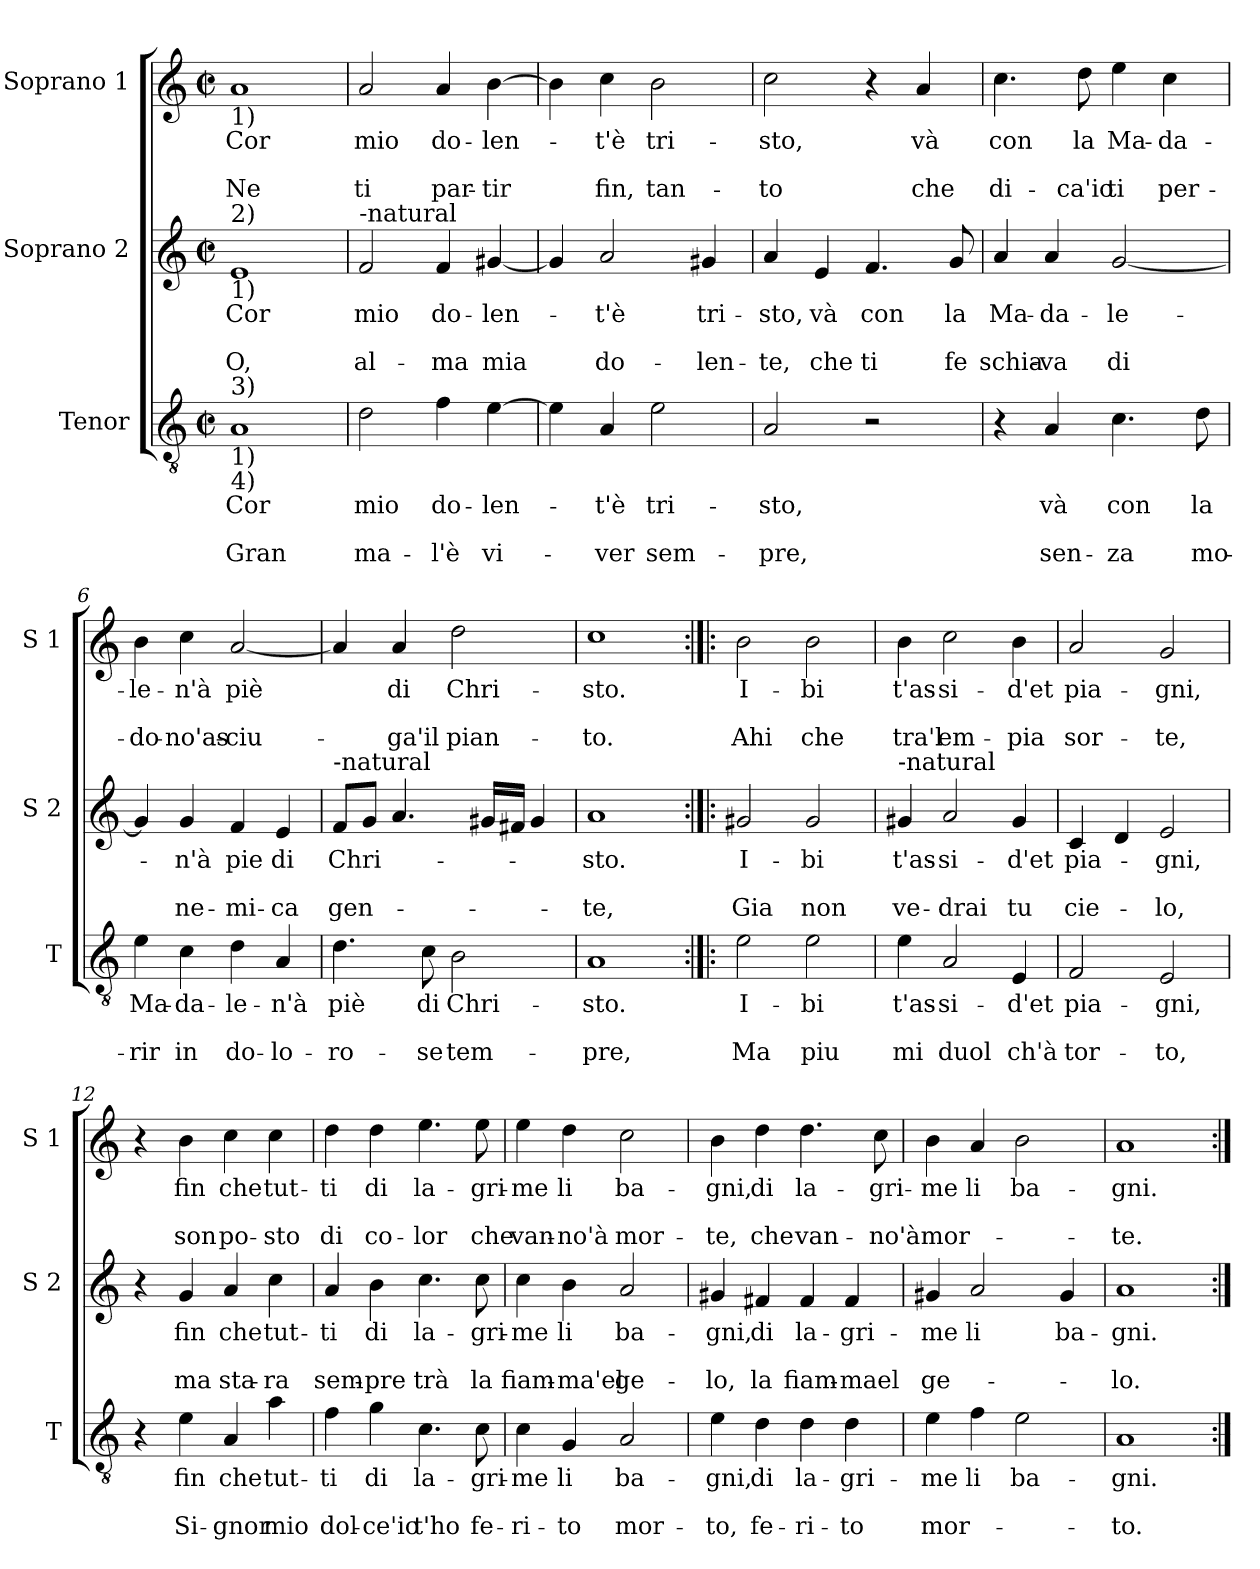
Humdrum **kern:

**kern	**text	**text	**text	**kern	**text	**text	**text	**kern	**text	**text	**text
*part3	*part3	*part3	*part3	*part2	*part2	*part2	*part2	*part1	*part1	*part1	*part1
*staff3	*staff3	*staff3	*staff3	*staff2	*staff2	*staff2	*staff2	*staff1	*staff1	*staff1	*staff1
*I"Tenor	*	*	*	*I"Soprano 2	*	*	*	*I"Soprano 1	*	*	*
*I'T	*	*	*	*I'S 2	*	*	*	*I'S 1	*	*	*
*clefGv2	*	*	*	*clefG2	*	*	*	*clefG2	*	*	*
*k[]	*	*	*	*k[]	*	*	*	*k[]	*	*	*
*C:	*	*	*	*C:	*	*	*	*C:	*	*	*
*M2/2	*	*	*	*M2/2	*	*	*	*M2/2	*	*	*
*met(c|)	*	*	*	*met(c|)	*	*	*	*met(c|)	*	*	*
=1	=1	=1	=1	=1	=1	=1	=1	=1	=1	=1	=1
!	!	!	!	!	!	!	!	!LO:TX:b:t=1)	!	!	!
!	!	!	!	!LO:TX:a:t=2)	!	!	!	!	!	!	!
!	!	!	!	!LO:TX:b:t=1)	!	!	!	!	!	!	!
!LO:TX:a:t=3)	!	!	!	!	!	!	!	!	!	!	!
!LO:TX:b:t=1)	!	!	!	!	!	!	!	!	!	!	!
!LO:TX:b:t=4)	!	!	!	!	!	!	!	!	!	!	!
!	!LO:LY:b	!	!LO:LY:b	!	!LO:LY:b	!	!LO:LY:b	!	!LO:LY:b	!	!LO:LY:b
1A	Cor	.	Gran	1e	Cor	.	O,	1a	Cor	.	Ne
=2	=2	=2	=2	=2	=2	=2	=2	=2	=2	=2	=2
!	!	!	!	!LO:TX:a:t=-natural	!	!	!	!	!	!	!
!	!LO:LY:b	!	!LO:LY:b	!	!LO:LY:b	!	!LO:LY:b	!	!LO:LY:b	!	!LO:LY:b
2d\	mio	.	ma-	2f/	mio	.	al-	2a/	mio	.	ti
!	!LO:LY:b	!	!LO:LY:b	!	!LO:LY:b	!	!LO:LY:b	!	!LO:LY:b	!	!LO:LY:b
4f\	do-	.	-l'è	4f/	do-	.	-ma	4a/	do-	.	par-
!	!LO:LY:b	!	!LO:LY:b	!	!LO:LY:b	!	!LO:LY:b	!	!LO:LY:b	!	!LO:LY:b
[4e\	-len-	.	vi-	[4g#X/	-len-	.	mia	[4b\	-len-	.	-tir
=3	=3	=3	=3	=3	=3	=3	=3	=3	=3	=3	=3
4e\]	.	.	.	4g#/]	.	.	.	4b\]	.	.	.
!	!LO:LY:b	!	!LO:LY:b	!	!LO:LY:b	!	!LO:LY:b	!	!LO:LY:b	!	!LO:LY:b
4A/	-t'è	.	-ver	2a/	-t'è	.	do-	4cc\	-t'è	.	fin,
!	!LO:LY:b	!	!LO:LY:b	!	!	!	!	!	!LO:LY:b	!	!LO:LY:b
2e\	tri-	.	sem-	.	.	.	.	2b\	tri-	.	tan-
!	!	!	!	!	!LO:LY:b	!	!LO:LY:b	!	!	!	!
.	.	.	.	4g#X/	tri-	.	-len-	.	.	.	.
=4	=4	=4	=4	=4	=4	=4	=4	=4	=4	=4	=4
!	!LO:LY:b	!	!LO:LY:b	!	!LO:LY:b	!	!LO:LY:b	!	!LO:LY:b	!	!LO:LY:b
2A/	-sto,	.	-pre,	4a/	-sto,	.	-te,	2cc\	-sto,	.	-to
!	!	!	!	!	!LO:LY:b	!	!LO:LY:b	!	!	!	!
.	.	.	.	4e/	và	.	che	.	.	.	.
!	!	!	!	!	!LO:LY:b	!	!LO:LY:b	!	!	!	!
2r	.	.	.	4.f/	con	.	ti	4r	.	.	.
!	!	!	!	!	!	!	!	!	!LO:LY:b	!	!LO:LY:b
.	.	.	.	.	.	.	.	4a/	và	.	che
!	!	!	!	!	!LO:LY:b	!	!LO:LY:b	!	!	!	!
.	.	.	.	8g/	la	.	fe	.	.	.	.
!!LO:LB:g=z
=5	=5	=5	=5	=5	=5	=5	=5	=5	=5	=5	=5
!	!	!	!	!	!LO:LY:b	!	!LO:LY:b	!	!LO:LY:b	!	!LO:LY:b
4r	.	.	.	4a/	Ma-	.	schia-	4.cc\	con	.	di-
!	!LO:LY:b	!	!LO:LY:b	!	!LO:LY:b	!	!LO:LY:b	!	!	!	!
4A/	và	.	sen-	4a/	-da-	.	-va	.	.	.	.
!	!	!	!	!	!	!	!	!	!LO:LY:b	!	!LO:LY:b
.	.	.	.	.	.	.	.	8dd\	la	.	-ca'io
!	!LO:LY:b	!	!LO:LY:b	!	!LO:LY:b	!	!LO:LY:b	!	!LO:LY:b	!	!LO:LY:b
4.c\	con	.	-za	[2g/	-le-	.	di	4ee\	Ma-	.	ti
!	!	!	!	!	!	!	!	!	!LO:LY:b	!	!LO:LY:b
.	.	.	.	.	.	.	.	4cc\	-da-	.	per-
!	!LO:LY:b	!	!LO:LY:b	!	!	!	!	!	!	!	!
8d\	la	.	mo-	.	.	.	.	.	.	.	.
=6	=6	=6	=6	=6	=6	=6	=6	=6	=6	=6	=6
!	!LO:LY:b	!	!LO:LY:b	!	!	!	!	!	!LO:LY:b	!	!LO:LY:b
4e\	Ma-	.	-rir	4g/]	.	.	.	4b\	-le-	.	-do-
!	!LO:LY:b	!	!LO:LY:b	!	!LO:LY:b	!	!LO:LY:b	!	!LO:LY:b	!	!LO:LY:b
4c\	-da-	.	in	4g/	-n'à	.	ne-	4cc\	-n'à	.	-no'as-
!	!LO:LY:b	!	!LO:LY:b	!	!LO:LY:b	!	!LO:LY:b	!	!LO:LY:b	!	!LO:LY:b
4d\	-le-	.	do-	4f/	pie	.	-mi-	[2a/	piè	.	-ciu-
!	!LO:LY:b	!	!LO:LY:b	!	!LO:LY:b	!	!LO:LY:b	!	!	!	!
4A/	-n'à	.	-lo-	4e/	di	.	-ca	.	.	.	.
=7	=7	=7	=7	=7	=7	=7	=7	=7	=7	=7	=7
!	!	!	!	!LO:TX:a:t=-natural	!	!	!	!	!	!	!
!	!LO:LY:b	!	!LO:LY:b	!	!LO:LY:b	!	!LO:LY:b	!	!	!	!
4.d\	piè	.	-ro-	8f/L	Chri-	.	gen-	4a/]	.	.	.
.	.	.	.	8g/J	.	.	.	.	.	.	.
!	!	!	!	!	!	!	!	!	!LO:LY:b	!	!LO:LY:b
.	.	.	.	4.a/	.	.	.	4a/	di	.	-ga'il
!	!LO:LY:b	!	!LO:LY:b	!	!	!	!	!	!	!	!
8c\	di	.	-se	.	.	.	.	.	.	.	.
!	!LO:LY:b	!	!LO:LY:b	!	!	!	!	!	!LO:LY:b	!	!LO:LY:b
2B\	Chri-	.	tem-	.	.	.	.	2dd\	Chri-	.	pian-
.	.	.	.	16g#X/LL	.	.	.	.	.	.	.
.	.	.	.	16f#X/JJ	.	.	.	.	.	.	.
.	.	.	.	4g#/	.	.	.	.	.	.	.
=8	=8	=8	=8	=8	=8	=8	=8	=8	=8	=8	=8
!	!LO:LY:b	!	!LO:LY:b	!	!LO:LY:b	!	!LO:LY:b	!	!LO:LY:b	!	!LO:LY:b
1A	-sto.	.	-pre,	1a	-sto.	.	-te,	1cc	-sto.	.	-to.
!!LO:PB:g=z
=9:|!|:	=9:|!|:	=9:|!|:	=9:|!|:	=9:|!|:	=9:|!|:	=9:|!|:	=9:|!|:	=9:|!|:	=9:|!|:	=9:|!|:	=9:|!|:
!	!LO:LY:b	!	!LO:LY:b	!	!LO:LY:b	!	!LO:LY:b	!	!LO:LY:b	!	!LO:LY:b
2e\	I-	.	Ma	2g#X/	I-	.	Gia	2b\	I-	.	Ahi
!	!LO:LY:b	!	!LO:LY:b	!	!LO:LY:b	!	!LO:LY:b	!	!LO:LY:b	!	!LO:LY:b
2e\	-bi	.	piu	2g#/	-bi	.	non	2b\	-bi	.	che
=10	=10	=10	=10	=10	=10	=10	=10	=10	=10	=10	=10
!	!	!	!	!LO:TX:a:t=-natural	!	!	!	!	!	!	!
!	!LO:LY:b	!	!LO:LY:b	!	!LO:LY:b	!	!LO:LY:b	!	!LO:LY:b	!	!LO:LY:b
4e\	t'as-	.	mi	4g#X/	t'as-	.	ve-	4b\	t'as-	.	tra'l
!	!LO:LY:b	!	!LO:LY:b	!	!LO:LY:b	!	!LO:LY:b	!	!LO:LY:b	!	!LO:LY:b
2A/	-si-	.	duol	2a/	-si-	.	-drai	2cc\	-si-	.	em-
!	!LO:LY:b	!	!LO:LY:b	!	!LO:LY:b	!	!LO:LY:b	!	!LO:LY:b	!	!LO:LY:b
4E/	-d'et	.	ch'à	4g#/	-d'et	.	tu	4b\	-d'et	.	-pia
=11	=11	=11	=11	=11	=11	=11	=11	=11	=11	=11	=11
!	!LO:LY:b	!	!LO:LY:b	!	!LO:LY:b	!	!LO:LY:b	!	!LO:LY:b	!	!LO:LY:b
2F/	pia-	.	tor-	4c/	pia-	.	cie-	2a/	pia-	.	sor-
.	.	.	.	4d/	.	.	.	.	.	.	.
!	!LO:LY:b	!	!LO:LY:b	!	!LO:LY:b	!	!LO:LY:b	!	!LO:LY:b	!	!LO:LY:b
2E/	-gni,	.	-to,	2e/	-gni,	.	-lo,	2g/	-gni,	.	-te,
=12	=12	=12	=12	=12	=12	=12	=12	=12	=12	=12	=12
4r	.	.	.	4r	.	.	.	4r	.	.	.
!	!LO:LY:b	!	!LO:LY:b	!	!LO:LY:b	!	!LO:LY:b	!	!LO:LY:b	!	!LO:LY:b
4e\	fin	.	Si-	4g/	fin	.	ma	4b\	fin	.	son
!	!LO:LY:b	!	!LO:LY:b	!	!LO:LY:b	!	!LO:LY:b	!	!LO:LY:b	!	!LO:LY:b
4A/	che	.	-gnor	4a/	che	.	sta-	4cc\	che	.	po-
!	!LO:LY:b	!	!LO:LY:b	!	!LO:LY:b	!	!LO:LY:b	!	!LO:LY:b	!	!LO:LY:b
4a\	tut-	.	mio	4cc\	tut-	.	-ra	4cc\	tut-	.	-sto
!!LO:LB:g=z
=13	=13	=13	=13	=13	=13	=13	=13	=13	=13	=13	=13
!	!LO:LY:b	!	!LO:LY:b	!	!LO:LY:b	!	!LO:LY:b	!	!LO:LY:b	!	!LO:LY:b
4f\	-ti	.	dol-	4a/	-ti	.	sem-	4dd\	-ti	.	di
!	!LO:LY:b	!	!LO:LY:b	!	!LO:LY:b	!	!LO:LY:b	!	!LO:LY:b	!	!LO:LY:b
4g\	di	.	-ce'io	4b\	di	.	-pre	4dd\	di	.	co-
!	!LO:LY:b	!	!LO:LY:b	!	!LO:LY:b	!	!LO:LY:b	!	!LO:LY:b	!	!LO:LY:b
4.c\	la-	.	t'ho	4.cc\	la-	.	trà	4.ee\	la-	.	-lor
!	!LO:LY:b	!	!LO:LY:b	!	!LO:LY:b	!	!LO:LY:b	!	!LO:LY:b	!	!LO:LY:b
8c\	-gri-	.	fe-	8cc\	-gri-	.	la	8ee\	-gri-	.	che
=14	=14	=14	=14	=14	=14	=14	=14	=14	=14	=14	=14
!	!LO:LY:b	!	!LO:LY:b	!	!LO:LY:b	!	!LO:LY:b	!	!LO:LY:b	!	!LO:LY:b
4c\	-me	.	-ri-	4cc\	-me	.	fiam-	4ee\	-me	.	van-
!	!LO:LY:b	!	!LO:LY:b	!	!LO:LY:b	!	!LO:LY:b	!	!LO:LY:b	!	!LO:LY:b
4G/	li	.	-to	4b\	li	.	-ma'el	4dd\	li	.	-no'à
!	!LO:LY:b	!	!LO:LY:b	!	!LO:LY:b	!	!LO:LY:b	!	!LO:LY:b	!	!LO:LY:b
2A/	ba-	.	mor-	2a/	ba-	.	ge-	2cc\	ba-	.	mor-
=15	=15	=15	=15	=15	=15	=15	=15	=15	=15	=15	=15
!	!LO:LY:b	!	!LO:LY:b	!	!LO:LY:b	!	!LO:LY:b	!	!LO:LY:b	!	!LO:LY:b
4e\	-gni,	.	-to,	4g#X/	-gni,	.	-lo,	4b\	-gni,	.	-te,
!	!LO:LY:b	!	!LO:LY:b	!	!LO:LY:b	!	!LO:LY:b	!	!LO:LY:b	!	!LO:LY:b
4d\	di	.	fe-	4f#X/	di	.	la	4dd\	di	.	che
!	!LO:LY:b	!	!LO:LY:b	!	!LO:LY:b	!	!LO:LY:b	!	!LO:LY:b	!	!LO:LY:b
4d\	la-	.	-ri-	4f#/	la-	.	fiam-	4.dd\	la-	.	van-
!	!LO:LY:b	!	!LO:LY:b	!	!LO:LY:b	!	!LO:LY:b	!	!	!	!
4d\	-gri-	.	-to	4f#/	-gri-	.	-mael	.	.	.	.
!	!	!	!	!	!	!	!	!	!LO:LY:b	!	!LO:LY:b
.	.	.	.	.	.	.	.	8cc\	-gri-	.	-no'à
=16	=16	=16	=16	=16	=16	=16	=16	=16	=16	=16	=16
!	!LO:LY:b	!	!LO:LY:b	!	!LO:LY:b	!	!LO:LY:b	!	!LO:LY:b	!	!LO:LY:b
4e\	-me	.	mor-	4g#X/	-me	.	ge-	4b\	-me	.	mor-
!	!LO:LY:b	!	!	!	!LO:LY:b	!	!	!	!LO:LY:b	!	!
4f\	li	.	.	2a/	li	.	.	4a/	li	.	.
!	!LO:LY:b	!	!	!	!	!	!	!	!LO:LY:b	!	!
2e\	ba-	.	.	.	.	.	.	2b\	ba-	.	.
!	!	!	!	!	!LO:LY:b	!	!	!	!	!	!
.	.	.	.	4g#/	ba-	.	.	.	.	.	.
=17	=17	=17	=17	=17	=17	=17	=17	=17	=17	=17	=17
!	!LO:LY:b	!	!LO:LY:b	!	!LO:LY:b	!	!LO:LY:b	!	!LO:LY:b	!	!LO:LY:b
1A	-gni.	.	-to.	1a	-gni.	.	-lo.	1a	-gni.	.	-te.
=:|!	=:|!	=:|!	=:|!	=:|!	=:|!	=:|!	=:|!	=:|!	=:|!	=:|!	=:|!
*-	*-	*-	*-	*-	*-	*-	*-	*-	*-	*-	*-
